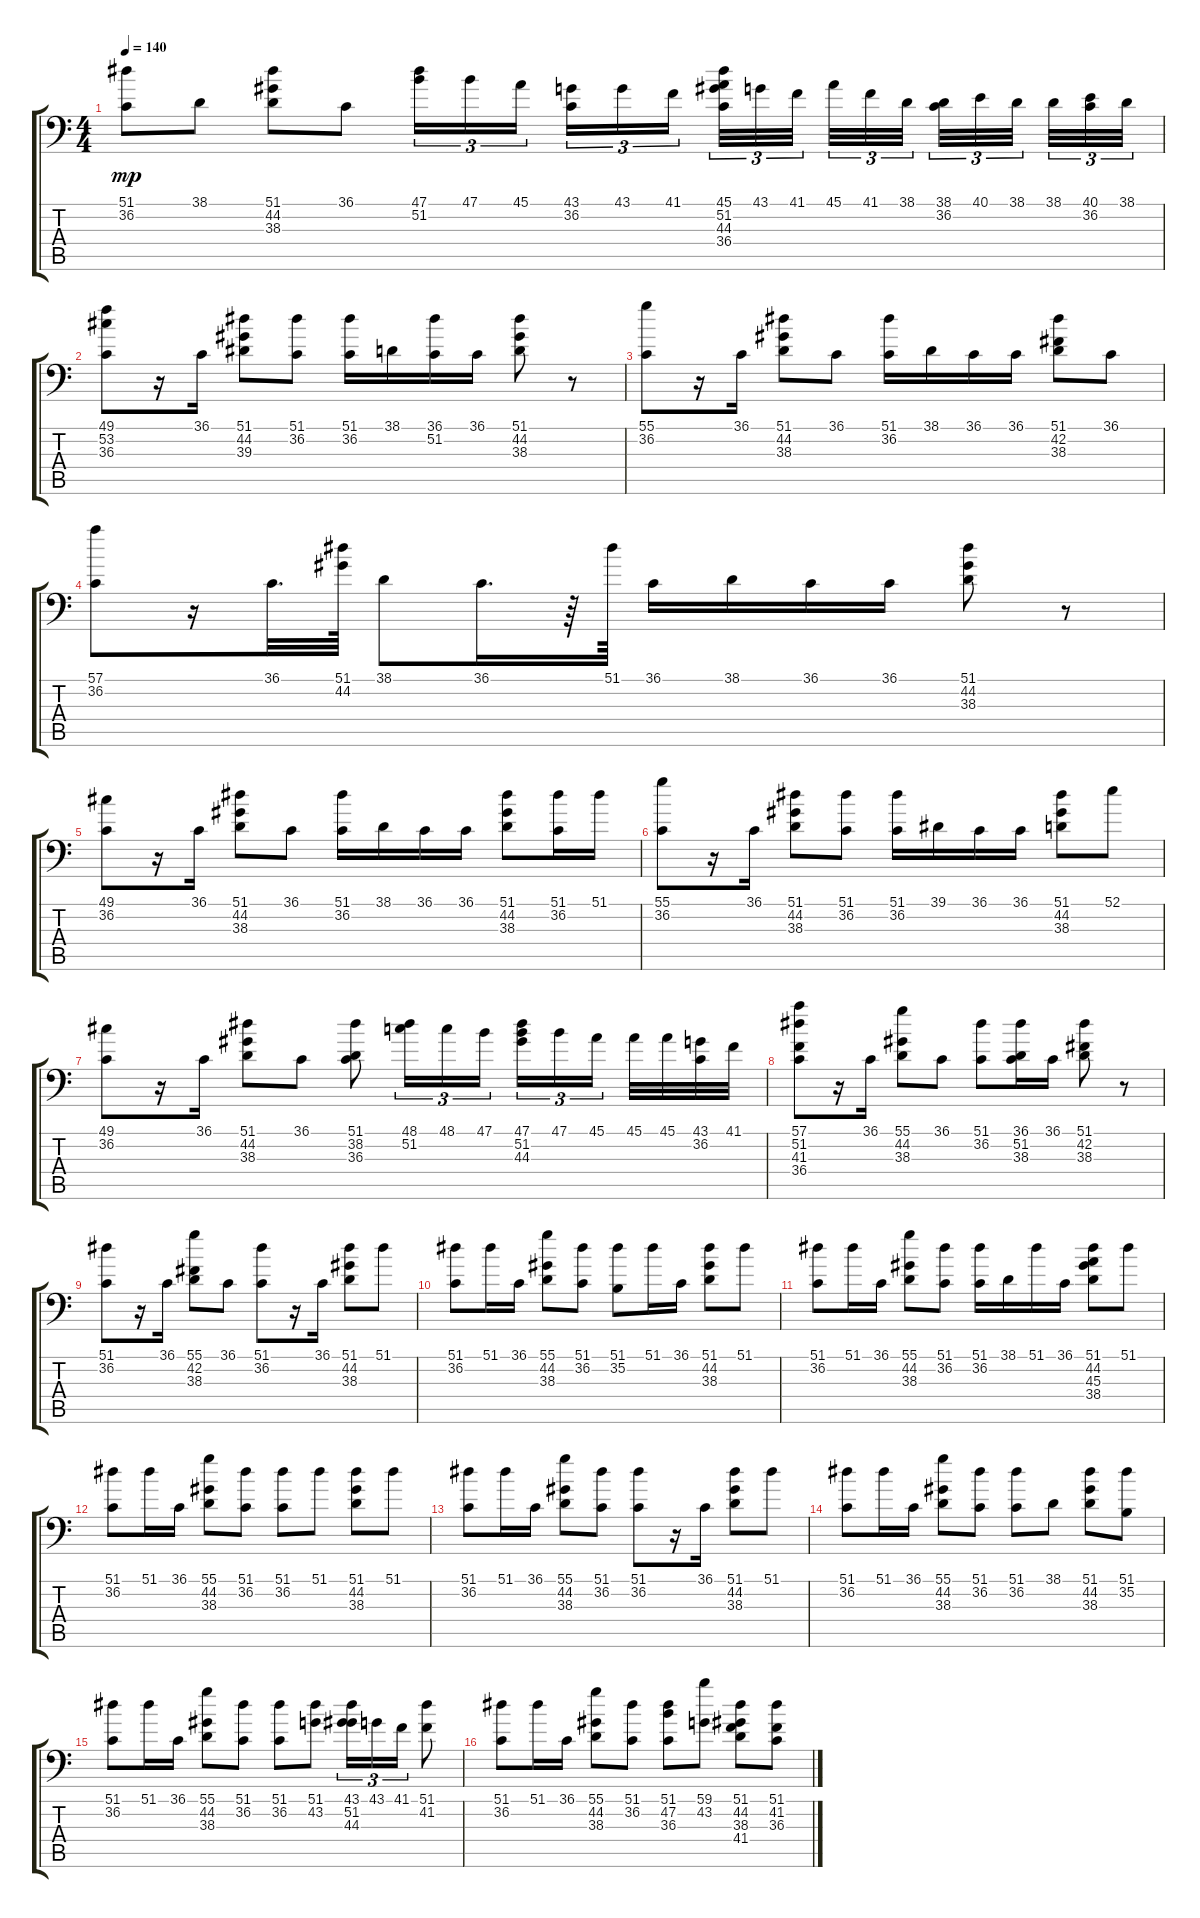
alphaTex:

\track "" {instrument acousticgrandpiano}
\staff {score tabs}
\tuning (C-1 C-1 C-1 C-1 C-1 C-1) {hide}
\ts (4 4)
\tempo 140
\clef f4
\ks c
(51.1 36.2).8{dy mp} 38.1.8 (51.1 44.2 38.3).8 36.1.8 (47.1 51.2).16{tu (3 2)} 47.1.16{tu (3 2)} 45.1.16{tu (3 2) beam splitsecondary} (43.1 36.2).16{tu (3 2)} 43.1.16{tu (3 2)} 41.1.16{tu (3 2)} (45.1 51.2 44.3 36.4).32{tu (3 2)} 43.1.32{tu (3 2)} 41.1.32{tu (3 2) beam splitsecondary} 45.1.32{tu (3 2)} 41.1.32{tu (3 2)} 38.1.32{tu (3 2) beam splitsecondary} (38.1 36.2).32{tu (3 2)} 40.1.32{tu (3 2)} 38.1.32{tu (3 2) beam splitsecondary} 38.1.32{tu (3 2)} (40.1 36.2).32{tu (3 2)} 38.1.32{tu (3 2)} |
(49.1 53.2 36.3).8 r.16 36.1.16 (51.1 44.2 39.3).8 (51.1 36.2).8 (51.1 36.2).16 38.1.16 (36.1 51.2).16 36.1.16 (51.1 44.2 38.3).8 r.8 |
(55.1 36.2).8 r.16 36.1.16 (51.1 44.2 38.3).8 36.1.8 (51.1 36.2).16 38.1.16 36.1.16 36.1.16 (51.1 42.2 38.3).8 36.1.8 |
(57.1 36.2).8 r.16 36.1.32{d} (51.1 44.2).64 38.1.8 36.1.16{d} r.64 51.1.64 36.1.16 38.1.16 36.1.16 36.1.16 (51.1 44.2 38.3).8 r.8 |
(49.1 36.2).8 r.16 36.1.16 (51.1 44.2 38.3).8 36.1.8 (51.1 36.2).16 38.1.16 36.1.16 36.1.16 (51.1 44.2 38.3).8 (51.1 36.2).16 51.1.16 |
(55.1 36.2).8 r.16 36.1.16 (51.1 44.2 38.3).8 (51.1 36.2).8 (51.1 36.2).16 39.1.16 36.1.16 36.1.16 (51.1 44.2 38.3).8 52.1.8 |
(49.1 36.2).8 r.16 36.1.16 (51.1 44.2 38.3).8 36.1.8 (51.1 38.2 36.3).8 (48.1 51.2).16{tu (3 2)} 48.1.16{tu (3 2)} 47.1.16{tu (3 2)} (47.1 51.2 44.3).16{tu (3 2)} 47.1.16{tu (3 2)} 45.1.16{tu (3 2) beam splitsecondary} 45.1.32 45.1.32 (43.1 36.2).32 41.1.32 |
(57.1 51.2 41.3 36.4).8 r.16 36.1.16 (55.1 44.2 38.3).8 36.1.8 (51.1 36.2).8 (36.1 51.2 38.3).16 36.1.16 (51.1 42.2 38.3).8 r.8 |
(51.1 36.2).8 r.16 36.1.16 (55.1 42.2 38.3).8 36.1.8 (51.1 36.2).8 r.16 36.1.16 (51.1 44.2 38.3).8 51.1.8 |
(51.1 36.2).8 51.1.16 36.1.16 (55.1 44.2 38.3).8 (51.1 36.2).8 (51.1 35.2).8 51.1.16 36.1.16 (51.1 44.2 38.3).8 51.1.8 |
(51.1 36.2).8 51.1.16 36.1.16 (55.1 44.2 38.3).8 (51.1 36.2).8 (51.1 36.2).16 38.1.16 51.1.16 36.1.16 (51.1 44.2 45.3 38.4).8 51.1.8 |
(51.1 36.2).8 51.1.16 36.1.16 (55.1 44.2 38.3).8 (51.1 36.2).8 (51.1 36.2).8 51.1.8 (51.1 44.2 38.3).8 51.1.8 |
(51.1 36.2).8 51.1.16 36.1.16 (55.1 44.2 38.3).8 (51.1 36.2).8 (51.1 36.2).8 r.16 36.1.16 (51.1 44.2 38.3).8 51.1.8 |
(51.1 36.2).8 51.1.16 36.1.16 (55.1 44.2 38.3).8 (51.1 36.2).8 (51.1 36.2).8 38.1.8 (51.1 44.2 38.3).8 (51.1 35.2).8 |
(51.1 36.2).8 51.1.16 36.1.16 (55.1 44.2 38.3).8 (51.1 36.2).8 (51.1 36.2).8 (51.1 43.2).8 (43.1 51.2 44.3).16{tu (3 2)} 43.1.16{tu (3 2)} 41.1.16{tu (3 2)} (51.1 41.2).8 |
(51.1 36.2).8 51.1.16 36.1.16 (55.1 44.2 38.3).8 (51.1 36.2).8 (51.1 47.2 36.3).8 (59.1 43.2).8 (51.1 44.2 38.3 41.4).8 (51.1 41.2 36.3).8
